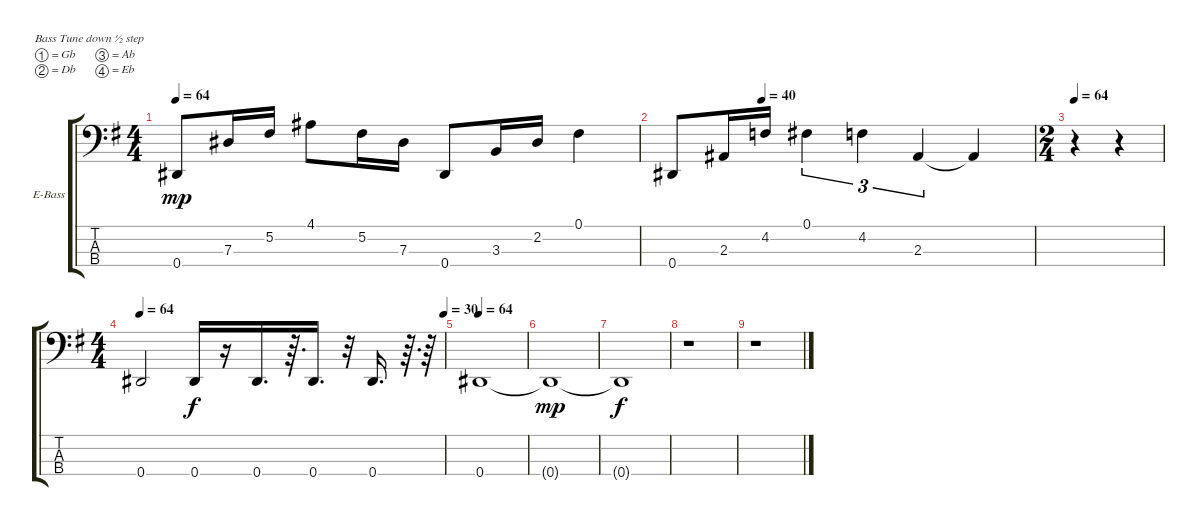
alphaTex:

\bracketExtendMode groupsimilarinstruments
\firstSystemTrackNameOrientation horizontal
\otherSystemsTrackNameOrientation horizontal
\track ("Бас" "E-Bass") {instrument electricbassfinger}
\staff {score tabs}
\tuning (Gb2 Db2 Ab1 Eb1)
\ts (4 4)
\tempo 64
\clef f4
\ks eminor
0.4.8{dy mp} 7.3.16 5.2.16 4.1.8 5.2.16 7.3.16 0.4.8 3.3.16 2.2.16 0.1.4 |
\tempo (40 0.25)
0.4.8 2.3.16 4.2.16 0.1.4{tu (3 2)} 4.2.4{tu (3 2)} 2.3.4{tu (3 2)} 2.3{t}.4 |
\ts (2 4)
\beaming (8 2 2)
\tempo 64
r.4 r.4 |
\ts (4 4)
\beaming (8 2 2 2 2)
\tempo 64
\tempo (30 1)
0.4.2 0.4.16{dy f} r.16 0.4.16{d} r.64{d} 0.4.16{d} r.32 0.4.16{d} r.64{d} r.64 |
\tempo 64
0.4.1 |
0.4{t}.1{dy mp} |
0.4{t}.1{dy f} |
r.1 |
r.1
